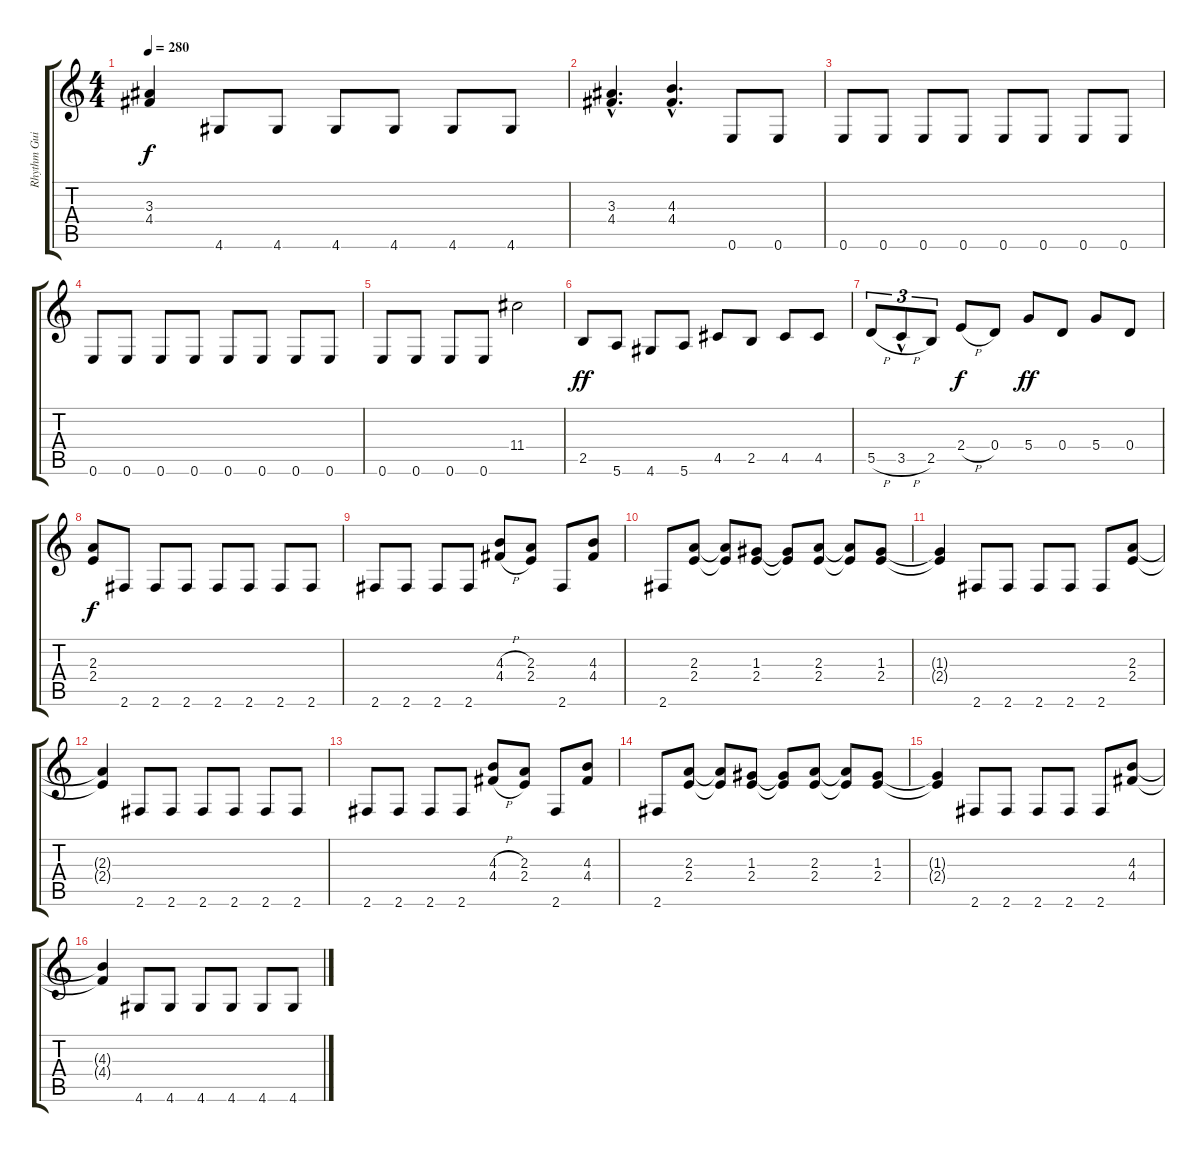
\track ("Rhythm Guitar" "Rhythm Gui") {instrument distortionguitar}
\staff {score tabs}
\tuning (E4 B3 G3 D3 A2 E2) {hide}
\ts (4 4)
\tempo 280
\clef g2
\ks c
(3.3{t} 4.4{t}).4{dy f} 4.6.8 4.6.8 4.6.8 4.6.8 4.6.8 4.6.8 |
(3.3{hac} 4.4{hac}).4{d} (4.3{hac} 4.4{hac}).4{d} 0.6.8 0.6.8 |
0.6.8 0.6.8 0.6.8 0.6.8 0.6.8 0.6.8 0.6.8 0.6.8 |
0.6.8 0.6.8 0.6.8 0.6.8 0.6.8 0.6.8 0.6.8 0.6.8 |
0.6.8 0.6.8 0.6.8 0.6.8 11.4.2 |
2.5.8{dy ff volume 15} 5.6.8 4.6.8 5.6.8 4.5.8 2.5.8 4.5.8 4.5.8 |
5.5{h}.8{tu (3 2)} 3.5{h hac}.8{tu (3 2)} 2.5.8{tu (3 2)} 2.4{h}.8{dy f} 0.4.8 5.4.8{dy ff} 0.4.8 5.4.8 0.4.8 |
(2.3 2.4).8{dy f} 2.6.8{volume 14} 2.6.8 2.6.8 2.6.8 2.6.8 2.6.8 2.6.8 |
2.6.8 2.6.8 2.6.8 2.6.8 (4.3{h} 4.4{h}).8 (2.3 2.4).8 2.6.8 (4.3 4.4).8 |
2.6.8 (2.3 2.4).8 (2.3{t} 2.4{t}).8 (1.3 2.4).8 (1.3{t} 2.4{t}).8 (2.3 2.4).8 (2.3{t} 2.4{t}).8 (1.3 2.4).8 |
(1.3{t} 2.4{t}).4 2.6.8 2.6.8 2.6.8 2.6.8 2.6.8 (2.3 2.4).8 |
(2.3{t} 2.4{t}).4 2.6.8 2.6.8 2.6.8 2.6.8 2.6.8 2.6.8 |
2.6.8 2.6.8 2.6.8 2.6.8 (4.3{h} 4.4{h}).8 (2.3 2.4).8 2.6.8 (4.3 4.4).8 |
2.6.8 (2.3 2.4).8 (2.3{t} 2.4{t}).8 (1.3 2.4).8 (1.3{t} 2.4{t}).8 (2.3 2.4).8 (2.3{t} 2.4{t}).8 (1.3 2.4).8 |
(1.3{t} 2.4{t}).4 2.6.8 2.6.8 2.6.8 2.6.8 2.6.8 (4.3 4.4).8 |
(4.3{t} 4.4{t}).4 4.6.8 4.6.8 4.6.8 4.6.8 4.6.8 4.6.8
